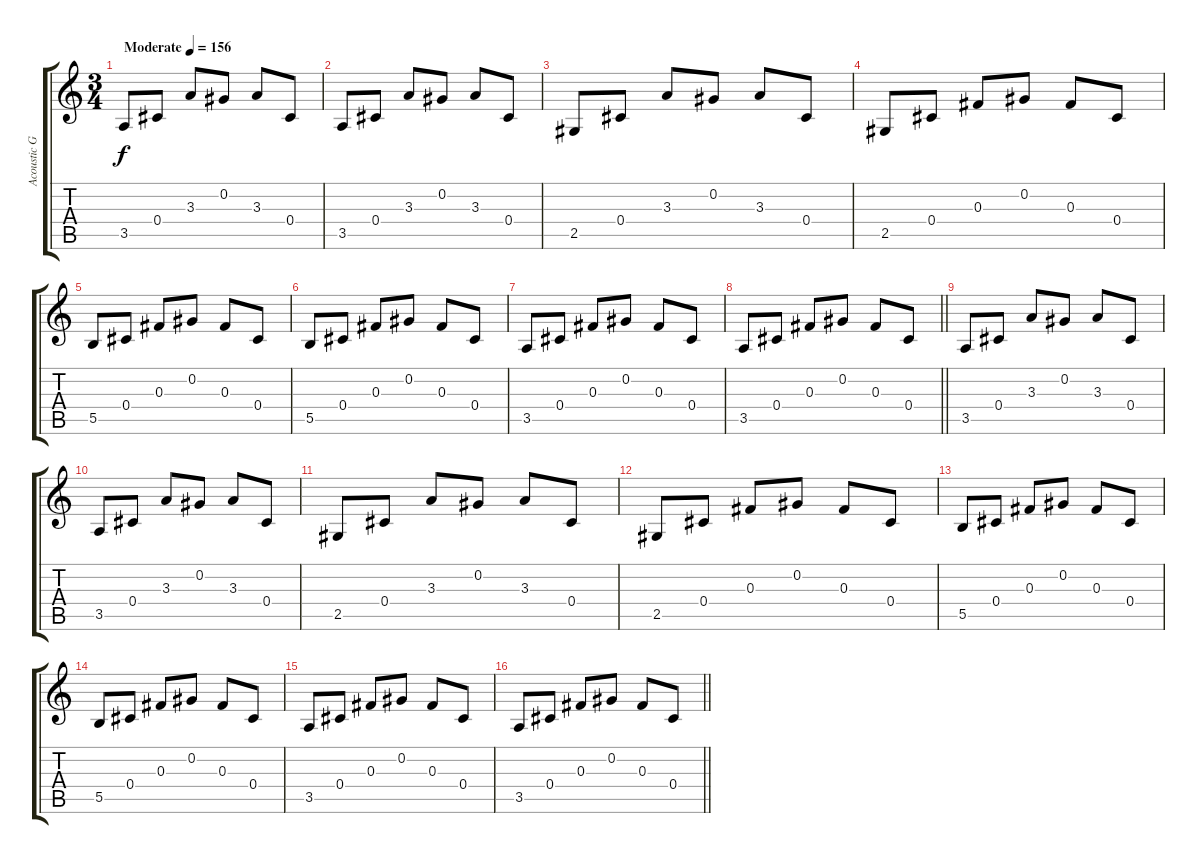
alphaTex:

\track ("Acoustic Guitar" "Acoustic G") {instrument acousticguitarsteel}
\staff {score tabs}
\tuning (Db4 Ab3 Gb3 Db3 Gb2 Db2) {hide}
\ts (3 4)
\section ("" "")
\tempo (156 "Moderate")
\clef g2
\ks c
3.5.8{dy f instrument acousticguitarsteel} 0.4.8 3.3.8 0.2.8 3.3.8 0.4.8 |
3.5.8 0.4.8 3.3.8 0.2.8 3.3.8 0.4.8 |
2.5.8 0.4.8 3.3.8 0.2.8 3.3.8 0.4.8 |
2.5.8 0.4.8 0.3.8 0.2.8 0.3.8 0.4.8 |
5.5.8 0.4.8 0.3.8 0.2.8 0.3.8 0.4.8 |
5.5.8 0.4.8 0.3.8 0.2.8 0.3.8 0.4.8 |
3.5.8 0.4.8 0.3.8 0.2.8 0.3.8 0.4.8 |
\barLineRight lightlight
3.5.8 0.4.8 0.3.8 0.2.8 0.3.8 0.4.8 |
\section ("" "")
3.5.8 0.4.8 3.3.8 0.2.8 3.3.8 0.4.8 |
3.5.8 0.4.8 3.3.8 0.2.8 3.3.8 0.4.8 |
2.5.8 0.4.8 3.3.8 0.2.8 3.3.8 0.4.8 |
2.5.8 0.4.8 0.3.8 0.2.8 0.3.8 0.4.8 |
5.5.8 0.4.8 0.3.8 0.2.8 0.3.8 0.4.8 |
5.5.8 0.4.8 0.3.8 0.2.8 0.3.8 0.4.8 |
3.5.8 0.4.8 0.3.8 0.2.8 0.3.8 0.4.8 |
\barLineRight lightlight
3.5.8 0.4.8 0.3.8 0.2.8 0.3.8 0.4.8
